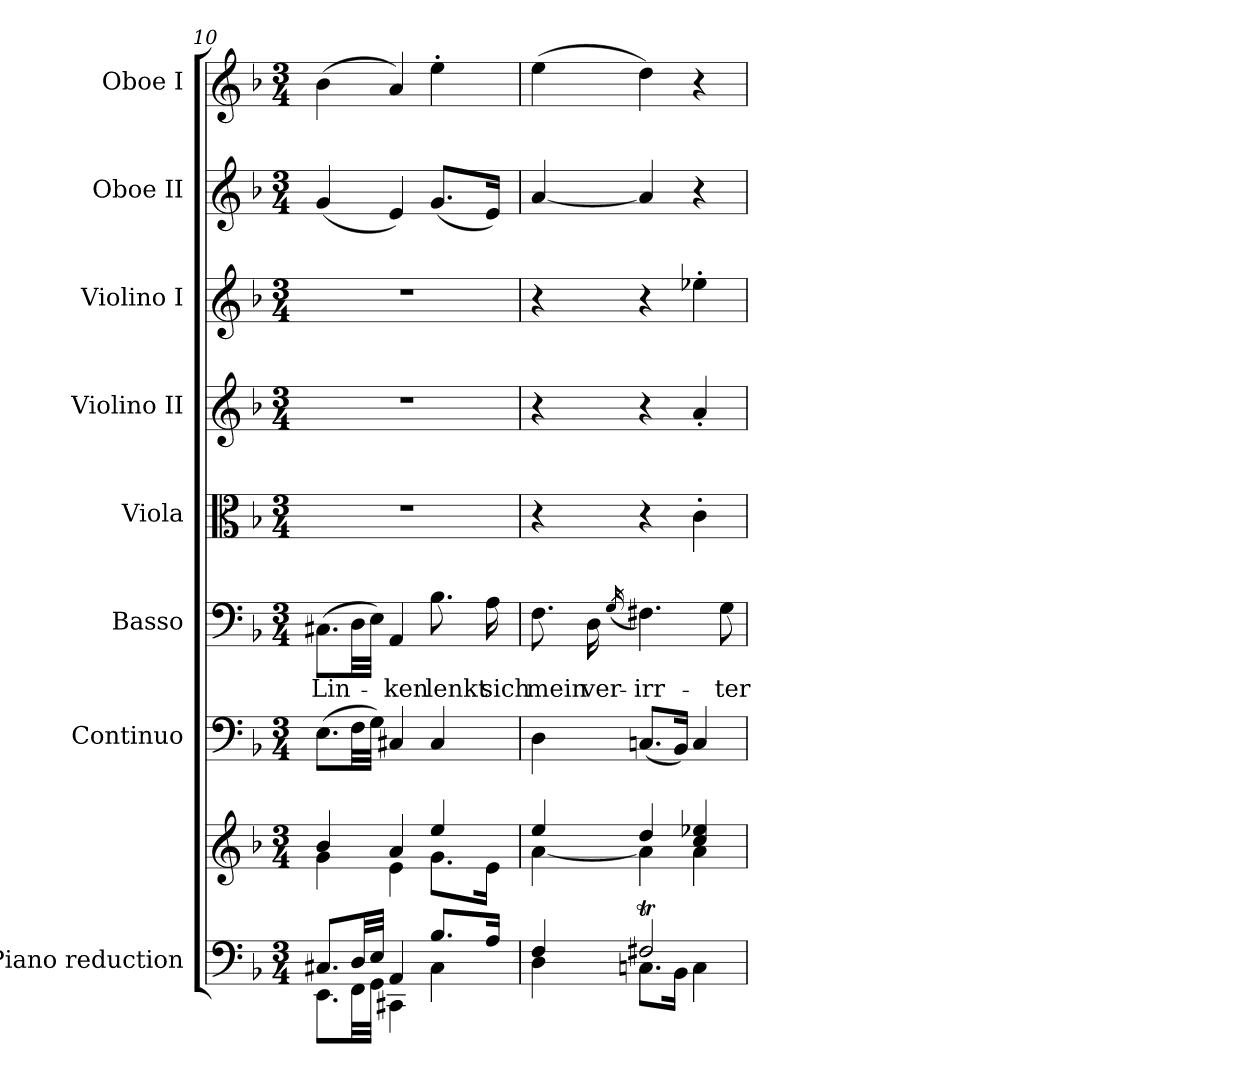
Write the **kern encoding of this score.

**kern	**kern	**kern	**kern	**text	**kern	**kern	**kern	**kern	**kern
*part8	*part8	*part7	*part6	*part6	*part5	*part4	*part3	*part2	*part1
*staff9	*staff8	*staff7	*staff6	*staff6	*staff5	*staff4	*staff3	*staff2	*staff1
*I"Piano reduction	*	*I"Continuo	*I"Basso	*	*I"Viola	*I"Violino II	*I"Violino I	*I"Oboe II	*I"Oboe I
*I'Pno	*	*	*	*	*	*	*	*I'Ob	*I'Ob
*clefF4	*clefG2	*clefF4	*clefF4	*	*clefC3	*clefG2	*clefG2	*clefG2	*clefG2
*k[b-]	*k[b-]	*k[b-]	*k[b-]	*	*k[b-]	*k[b-]	*k[b-]	*k[b-]	*k[b-]
*M3/4	*M3/4	*M3/4	*M3/4	*	*M3/4	*M3/4	*M3/4	*M3/4	*M3/4
=10	=10	=10	=10	=10	=10	=10	=10	=10	=10
*^	*^	*	*	*	*	*	*	*	*
!	!	!	!	!	!	!LO:LY:b	!	!	!	!	!
8.C#X/L	8.EE\L	4b-/	4g\	(>8.E\L	(>8.C#X\L	Lin-	2.r	2.r	2.r	(<4g/	(>4b-\
32D/LL	32FF\LL	.	.	32F\LL	32D\LL	.	.	.	.	.	.
32E/JJJ	32GG\JJJ	.	.	32G\JJJ)	32E\JJJ)	.	.	.	.	.	.
!	!	!	!	!	!	!LO:LY:b	!	!	!	!	!
4AA/	4CC#X\	4a/	4e\	4C#X/	4AA/	-ken	.	.	.	4e/)	4a/)
!	!	!	!	!	!	!LO:LY:b	!	!	!	!	!
8.B-/L	4C#\	4ee/	8.g\L	4C#/	8.B-\	lenkt	.	.	.	(<8.g/L	4ee'\
!	!	!	!	!	!	!LO:LY:b	!	!	!	!	!
16A/Jk	.	.	16e\Jk	.	16A\	sich	.	.	.	16e/Jk)	.
=11	=11	=11	=11	=11	=11	=11	=11	=11	=11	=11	=11
!	!	!	!	!	!	!LO:LY:b	!	!	!	!	!
4F/	4D\	4ee/	[4a\	4D\	8.F\	mein	4r	4r	4r	[4a/	(>4ee\
!	!	!	!	!	!	!LO:LY:b	!	!	!	!	!
.	.	.	.	.	16D\	ver-	.	.	.	.	.
.	.	.	.	.	(<16qG/	.	.	.	.	.	.
!	!	!	!	!	!	!LO:LY:b	!	!	!	!	!
2F#Xt/	8.Cn\L	4dd/	4a\]	(<8.Cn/L	4.F#X\)	-irr-	4r	4r	4r	4a/]	4dd\)
.	16BB-\Jk	.	.	16BB-/Jk)	.	.	.	.	.	.	.
.	4C\	4cc/ 4ee-X/	4a\	4C/	.	.	4c'\	4a'/	4ee-X'\	4r	4r
!	!	!	!	!	!	!LO:LY:b	!	!	!	!	!
.	.	.	.	.	8G\	-ter	.	.	.	.	.
*v	*v	*	*	*	*	*	*	*	*	*	*
*	*v	*v	*	*	*	*	*	*	*	*
=	=	=	=	=	=	=	=	=	=
*-	*-	*-	*-	*-	*-	*-	*-	*-	*-
